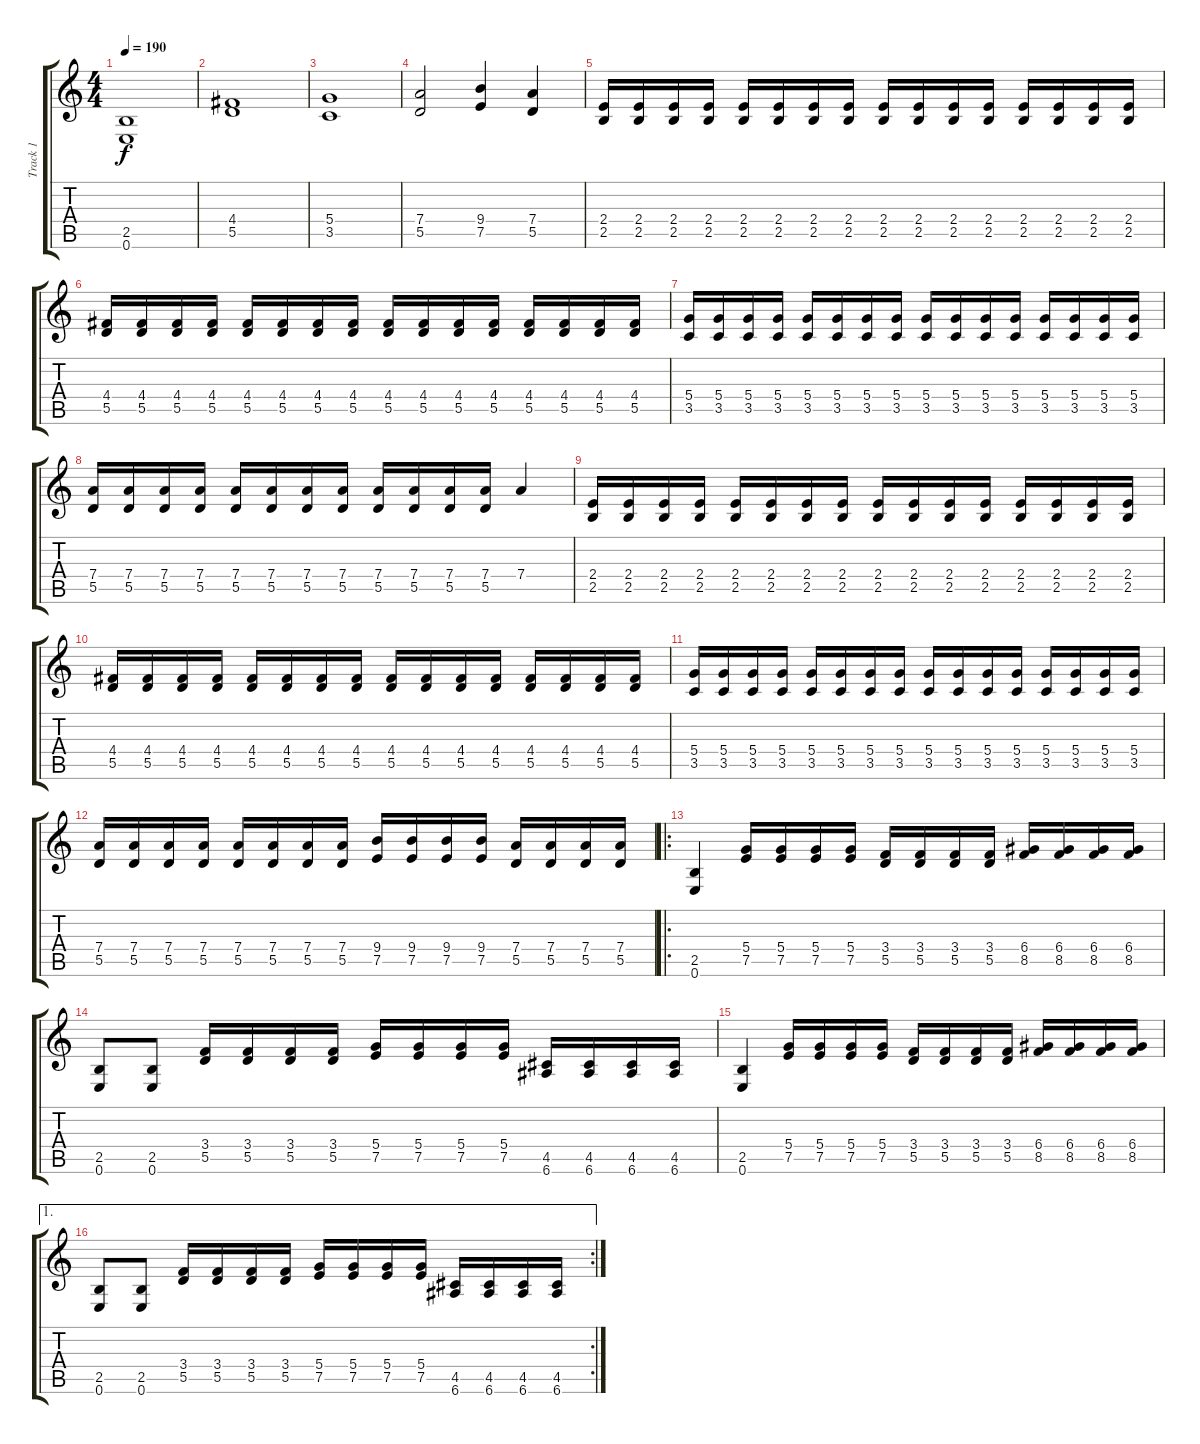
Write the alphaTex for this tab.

\track ("Track 1" "Track 1") {instrument distortionguitar}
\staff {score tabs}
\tuning (E4 B3 G3 D3 A2 E2) {hide}
\ts (4 4)
\tempo 190
\clef g2
\ks c
(2.5 0.6).1{dy f} |
(4.4 5.5).1 |
(5.4 3.5).1 |
(7.4 5.5).2 (9.4 7.5).4 (7.4 5.5).4 |
(2.4 2.5).16 (2.4 2.5).16 (2.4 2.5).16 (2.4 2.5).16 (2.4 2.5).16 (2.4 2.5).16 (2.4 2.5).16 (2.4 2.5).16 (2.4 2.5).16 (2.4 2.5).16 (2.4 2.5).16 (2.4 2.5).16 (2.4 2.5).16 (2.4 2.5).16 (2.4 2.5).16 (2.4 2.5).16 |
(4.4 5.5).16 (4.4 5.5).16 (4.4 5.5).16 (4.4 5.5).16 (4.4 5.5).16 (4.4 5.5).16 (4.4 5.5).16 (4.4 5.5).16 (4.4 5.5).16 (4.4 5.5).16 (4.4 5.5).16 (4.4 5.5).16 (4.4 5.5).16 (4.4 5.5).16 (4.4 5.5).16 (4.4 5.5).16 |
(5.4 3.5).16 (5.4 3.5).16 (5.4 3.5).16 (5.4 3.5).16 (5.4 3.5).16 (5.4 3.5).16 (5.4 3.5).16 (5.4 3.5).16 (5.4 3.5).16 (5.4 3.5).16 (5.4 3.5).16 (5.4 3.5).16 (5.4 3.5).16 (5.4 3.5).16 (5.4 3.5).16 (5.4 3.5).16 |
(7.4 5.5).16 (7.4 5.5).16 (7.4 5.5).16 (7.4 5.5).16 (7.4 5.5).16 (7.4 5.5).16 (7.4 5.5).16 (7.4 5.5).16 (7.4 5.5).16 (7.4 5.5).16 (7.4 5.5).16 (7.4 5.5).16 7.4.4 |
(2.4 2.5).16 (2.4 2.5).16 (2.4 2.5).16 (2.4 2.5).16 (2.4 2.5).16 (2.4 2.5).16 (2.4 2.5).16 (2.4 2.5).16 (2.4 2.5).16 (2.4 2.5).16 (2.4 2.5).16 (2.4 2.5).16 (2.4 2.5).16 (2.4 2.5).16 (2.4 2.5).16 (2.4 2.5).16 |
(4.4 5.5).16 (4.4 5.5).16 (4.4 5.5).16 (4.4 5.5).16 (4.4 5.5).16 (4.4 5.5).16 (4.4 5.5).16 (4.4 5.5).16 (4.4 5.5).16 (4.4 5.5).16 (4.4 5.5).16 (4.4 5.5).16 (4.4 5.5).16 (4.4 5.5).16 (4.4 5.5).16 (4.4 5.5).16 |
(5.4 3.5).16 (5.4 3.5).16 (5.4 3.5).16 (5.4 3.5).16 (5.4 3.5).16 (5.4 3.5).16 (5.4 3.5).16 (5.4 3.5).16 (5.4 3.5).16 (5.4 3.5).16 (5.4 3.5).16 (5.4 3.5).16 (5.4 3.5).16 (5.4 3.5).16 (5.4 3.5).16 (5.4 3.5).16 |
(7.4 5.5).16 (7.4 5.5).16 (7.4 5.5).16 (7.4 5.5).16 (7.4 5.5).16 (7.4 5.5).16 (7.4 5.5).16 (7.4 5.5).16 (9.4 7.5).16 (9.4 7.5).16 (9.4 7.5).16 (9.4 7.5).16 (7.4 5.5).16 (7.4 5.5).16 (7.4 5.5).16 (7.4 5.5).16 |
\ro
(2.5 0.6).4 (5.4 7.5).16 (5.4 7.5).16 (5.4 7.5).16 (5.4 7.5).16 (3.4 5.5).16 (3.4 5.5).16 (3.4 5.5).16 (3.4 5.5).16 (6.4 8.5).16 (6.4 8.5).16 (6.4 8.5).16 (6.4 8.5).16 |
(2.5 0.6).8 (2.5 0.6).8 (3.4 5.5).16 (3.4 5.5).16 (3.4 5.5).16 (3.4 5.5).16 (5.4 7.5).16 (5.4 7.5).16 (5.4 7.5).16 (5.4 7.5).16 (4.5 6.6).16 (4.5 6.6).16 (4.5 6.6).16 (4.5 6.6).16 |
(2.5 0.6).4 (5.4 7.5).16 (5.4 7.5).16 (5.4 7.5).16 (5.4 7.5).16 (3.4 5.5).16 (3.4 5.5).16 (3.4 5.5).16 (3.4 5.5).16 (6.4 8.5).16 (6.4 8.5).16 (6.4 8.5).16 (6.4 8.5).16 |
\ae 1
\rc 2
(2.5 0.6).8 (2.5 0.6).8 (3.4 5.5).16 (3.4 5.5).16 (3.4 5.5).16 (3.4 5.5).16 (5.4 7.5).16 (5.4 7.5).16 (5.4 7.5).16 (5.4 7.5).16 (4.5 6.6).16 (4.5 6.6).16 (4.5 6.6).16 (4.5 6.6).16
